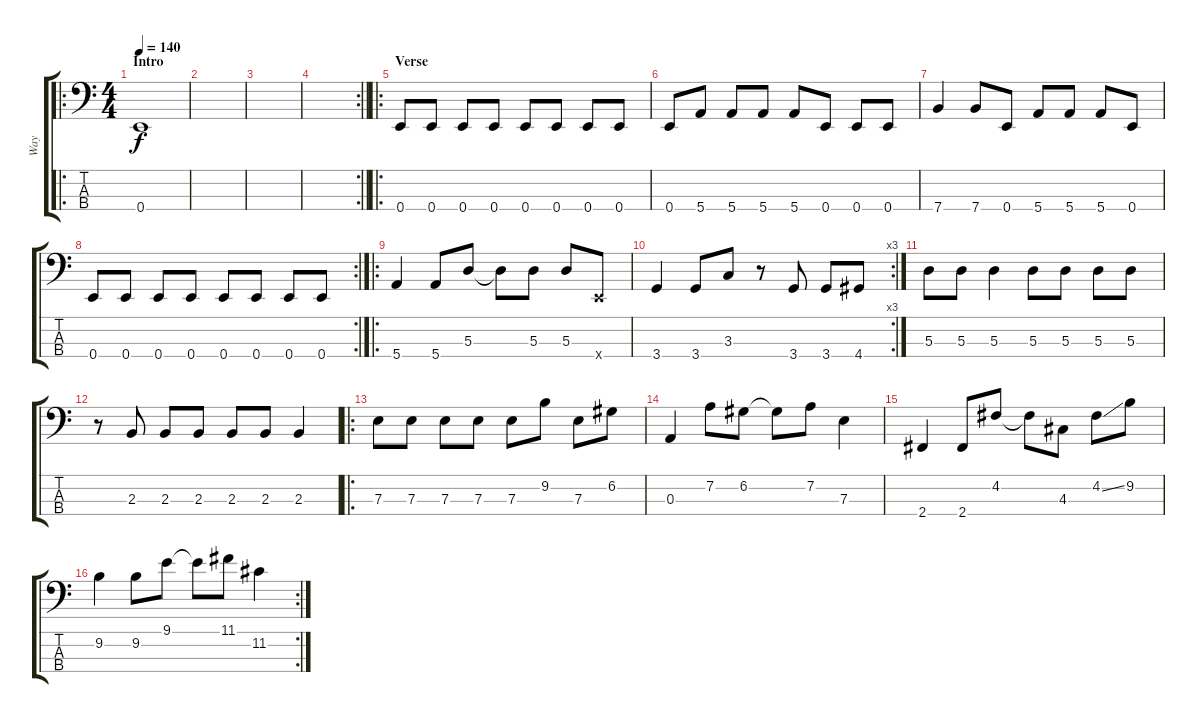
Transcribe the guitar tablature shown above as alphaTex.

\track ("Way" "Way") {instrument electricbasspick}
\staff {score tabs}
\tuning (G2 D2 A1 E1) {hide}
\ro
\ts (4 4)
\section ("" "Intro")
\tempo 140
\clef f4
\ks c
0.4.1{dy f instrument electricbasspick} |
|
|
\rc 2
\barLineRight lightlight
|
\ro
\section ("" "Verse")
0.4.8 0.4.8 0.4.8 0.4.8 0.4.8 0.4.8 0.4.8 0.4.8 |
0.4.8 5.4.8 5.4.8 5.4.8 5.4.8 0.4.8 0.4.8 0.4.8 |
7.4.4 7.4.8 0.4.8 5.4.8 5.4.8 5.4.8 0.4.8 |
\rc 2
0.4.8 0.4.8 0.4.8 0.4.8 0.4.8 0.4.8 0.4.8 0.4.8 |
\ro
5.4.4 5.4.8 5.3.8 5.3{t}.8 5.3.8 5.3.8 0.4{x}.8 |
\rc 3
3.4.4 3.4.8 3.3.8 r.8 3.4.8 3.4.8 4.4.8 |
5.3.8 5.3.8 5.3.4 5.3.8 5.3.8 5.3.8 5.3.8 |
r.8 2.3.8 2.3.8 2.3.8 2.3.8 2.3.8 2.3.4 |
\ro
7.3.8 7.3.8 7.3.8 7.3.8 7.3.8 9.2.8 7.3.8 6.2.8 |
0.3.4 7.2.8 6.2.8 6.2{t}.8 7.2.8 7.3.4 |
2.4.4 2.4.8 4.2.8 4.2{t}.8 4.3.8 4.2{ss}.8 9.2.8 |
\rc 2
9.2.4 9.2.8 9.1.8 9.1{t}.8 11.1.8 11.2.4
